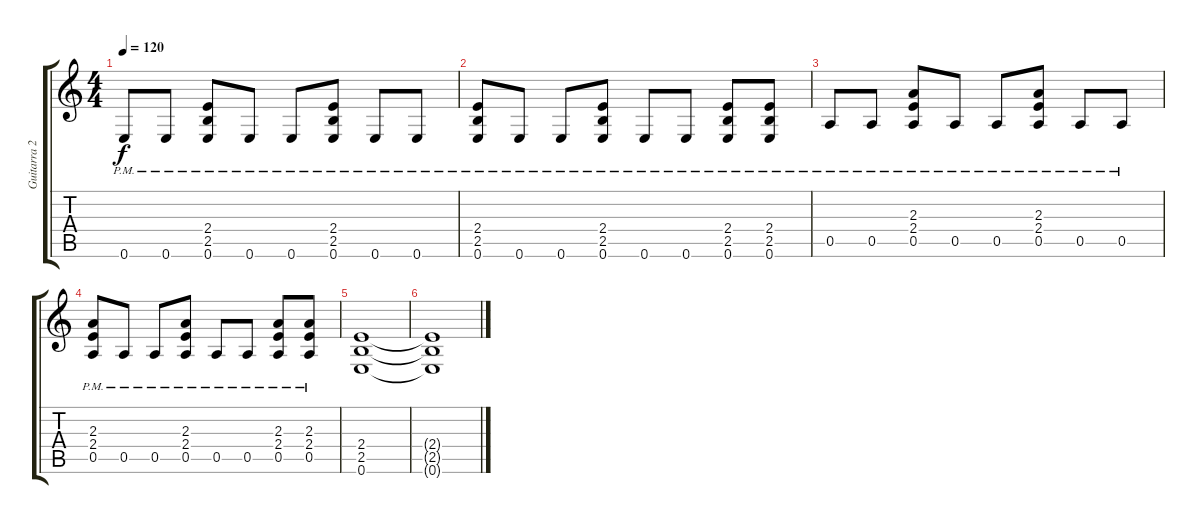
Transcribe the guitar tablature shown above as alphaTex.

\track ("Guitarra 2" "Guitarra 2") {instrument distortionguitar}
\staff {score tabs}
\tuning (E4 B3 G3 D3 A2 E2) {hide}
\ts (4 4)
\tempo 120
\clef g2
\ks c
0.6{pm}.8{dy f} 0.6{pm}.8 (2.4 2.5 0.6{pm}).8 0.6{pm}.8 0.6{pm}.8 (2.4 2.5 0.6{pm}).8 0.6{pm}.8 0.6{pm}.8 |
(2.4 2.5 0.6{pm}).8 0.6{pm}.8 0.6{pm}.8 (2.4 2.5 0.6{pm}).8 0.6{pm}.8 0.6{pm}.8 (2.4 2.5 0.6{pm}).8 (2.4 2.5 0.6{pm}).8 |
0.5{pm}.8 0.5{pm}.8 (2.3 2.4 0.5{pm}).8 0.5{pm}.8 0.5{pm}.8 (2.3 2.4 0.5{pm}).8 0.5{pm}.8 0.5{pm}.8 |
(2.3 2.4 0.5{pm}).8 0.5{pm}.8 0.5{pm}.8 (2.3 2.4 0.5{pm}).8 0.5{pm}.8 0.5{pm}.8 (2.3 2.4 0.5{pm}).8 (2.3 2.4 0.5{pm}).8 |
(2.4 2.5 0.6).1 |
(2.4{t} 2.5{t} 0.6{t}).1
